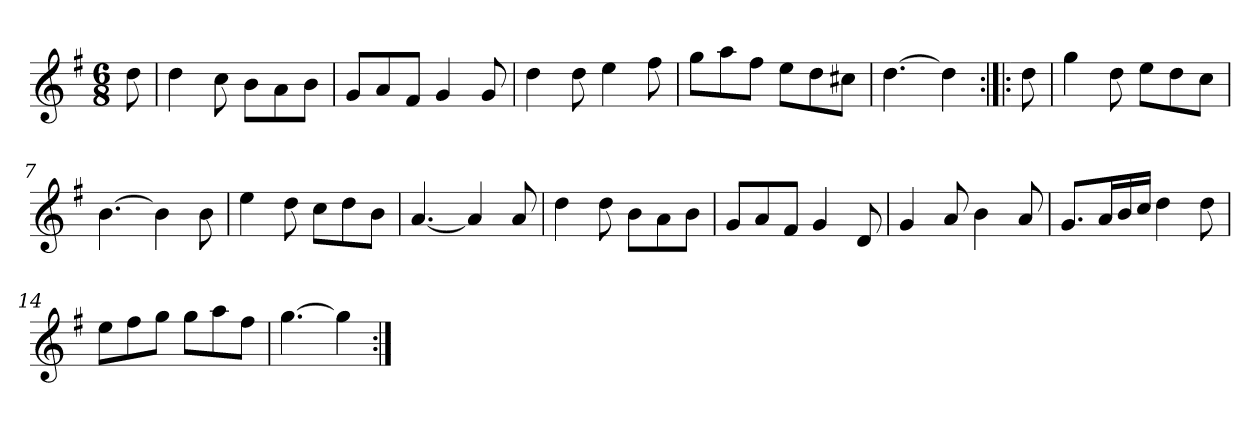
**kern
*part1
*staff1
*clefG2
*k[f#]
*G:
*M6/8
*MM138
=
8dd
=1
4dd
8cc
8b\L
8a\
8b\J
=2
8g/L
8a/
8f#/J
4g
8g
=3
4dd
8dd
4ee
8ff#
=4
8gg\L
8aa\
8ff#\J
8ee\L
8dd\
8cc#X\J
=5
[4.dd
4dd]
=:|!|:
8dd
=6
4gg
8dd
8ee\L
8dd\
8cc\J
=7
[4.b
4b]
8b
=8
4ee
8dd
8cc\L
8dd\
8b\J
=9
[4.a
4a]
8a
=10
4dd
8dd
8b\L
8a\
8b\J
=11
8g/L
8a/
8f#/J
4g
8d
=12
4g
8a
4b
8a
=13
8.g/L
16a/L
16b/
16cc/JJ
4dd
8dd
=14
8ee\L
8ff#\
8gg\J
8gg\L
8aa\
8ff#\J
=15
[4.gg
4gg]
=:|!
*-
